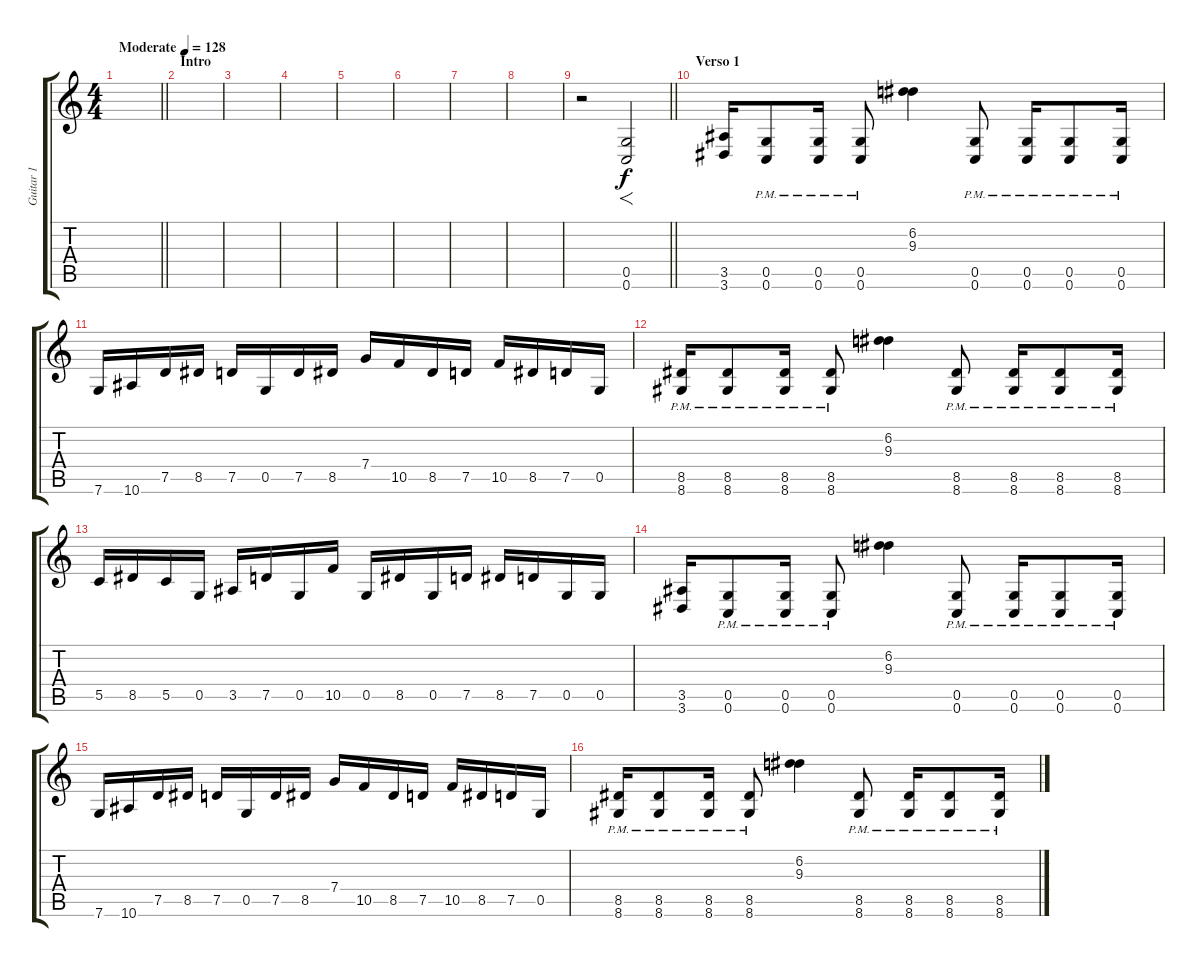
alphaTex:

\track ("Guitar 1" "Guitar 1") {instrument overdrivenguitar}
\staff {score tabs}
\tuning (D4 A3 F3 C3 G2 C2) {hide}
\ts (4 4)
\tempo (128 "Moderate")
\clef g2
\barLineRight lightlight
\ks c
|
\section ("" "Intro")
|
|
|
|
|
|
|
\barLineRight lightlight
r.2 (0.5 0.6).2{f} |
\section ("" "Verso 1")
(3.5 3.6).16 (0.5{pm} 0.6).8 (0.5{pm} 0.6).16 (0.5{pm} 0.6).8 (6.2 9.3).4 (0.5{pm} 0.6).8 (0.5{pm} 0.6).16 (0.5{pm} 0.6).8 (0.5{pm} 0.6).16 |
7.6.16 10.6.16 7.5.16 8.5.16 7.5.16 0.5.16 7.5.16 8.5.16 7.4.16 10.5.16 8.5.16 7.5.16 10.5.16 8.5.16 7.5.16 0.5.16 |
(8.5{pm} 8.6).16 (8.5{pm} 8.6).8 (8.5{pm} 8.6).16 (8.5{pm} 8.6).8 (6.2 9.3).4 (8.5{pm} 8.6).8 (8.5{pm} 8.6).16 (8.5{pm} 8.6).8 (8.5{pm} 8.6).16 |
5.5.16 8.5.16 5.5.16 0.5.16 3.5.16 7.5.16 0.5.16 10.5.16 0.5.16 8.5.16 0.5.16 7.5.16 8.5.16 7.5.16 0.5.16 0.5.16 |
(3.5 3.6).16 (0.5{pm} 0.6).8 (0.5{pm} 0.6).16 (0.5{pm} 0.6).8 (6.2 9.3).4 (0.5{pm} 0.6).8 (0.5{pm} 0.6).16 (0.5{pm} 0.6).8 (0.5{pm} 0.6).16 |
7.6.16 10.6.16 7.5.16 8.5.16 7.5.16 0.5.16 7.5.16 8.5.16 7.4.16 10.5.16 8.5.16 7.5.16 10.5.16 8.5.16 7.5.16 0.5.16 |
(8.5{pm} 8.6).16 (8.5{pm} 8.6).8 (8.5{pm} 8.6).16 (8.5{pm} 8.6).8 (6.2 9.3).4 (8.5{pm} 8.6).8 (8.5{pm} 8.6).16 (8.5{pm} 8.6).8 (8.5{pm} 8.6).16
